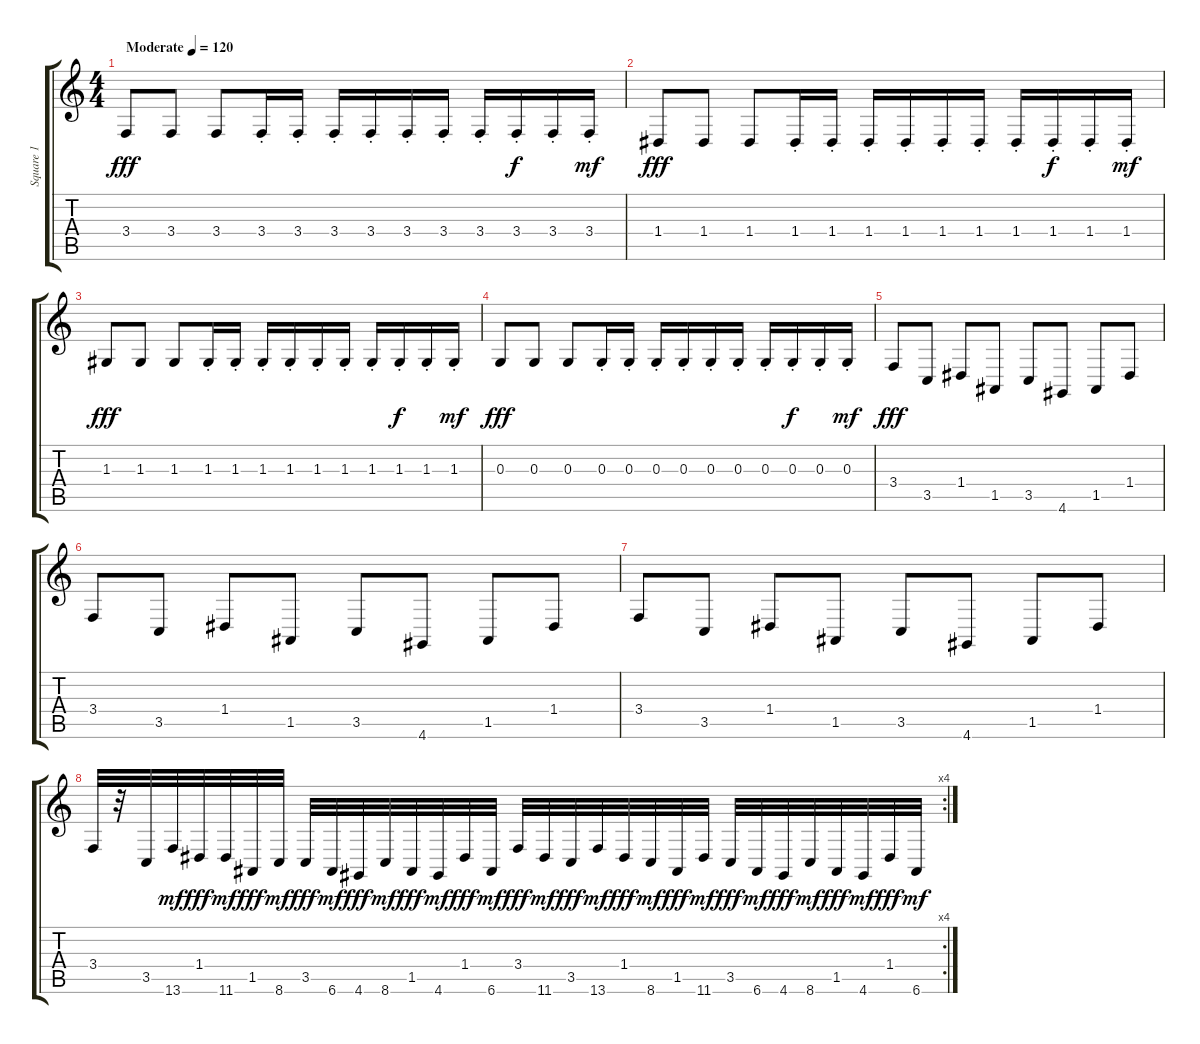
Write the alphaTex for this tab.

\track ("Square 1" "Square 1") {instrument lead1square}
\staff {score tabs}
\tuning (E4 B3 G3 D3 A2 E2) {hide}
\ts (4 4)
\tempo (120 "Moderate")
\clef g2
\ks c
3.4.8{dy fff instrument lead1square} 3.4.8 3.4.8 3.4{st}.16 3.4{st}.16 3.4{st}.16 3.4{st}.16 3.4{st}.16 3.4{st}.16 3.4{st}.16 3.4{st}.16{dy f} 3.4{st}.16 3.4{st}.16{dy mf} |
1.4.8{dy fff} 1.4.8 1.4.8 1.4{st}.16 1.4{st}.16 1.4{st}.16 1.4{st}.16 1.4{st}.16 1.4{st}.16 1.4{st}.16 1.4{st}.16{dy f} 1.4{st}.16 1.4{st}.16{dy mf} |
1.3.8{dy fff} 1.3.8 1.3.8 1.3{st}.16 1.3{st}.16 1.3{st}.16 1.3{st}.16 1.3{st}.16 1.3{st}.16 1.3{st}.16 1.3{st}.16{dy f} 1.3{st}.16 1.3{st}.16{dy mf} |
0.3.8{dy fff} 0.3.8 0.3.8 0.3{st}.16 0.3{st}.16 0.3{st}.16 0.3{st}.16 0.3{st}.16 0.3{st}.16 0.3{st}.16 0.3{st}.16{dy f} 0.3{st}.16 0.3{st}.16{dy mf} |
3.4.8{dy fff} 3.5.8 1.4.8 1.5.8 3.5.8 4.6.8 1.5.8 1.4.8 |
3.4.8 3.5.8 1.4.8 1.5.8 3.5.8 4.6.8 1.5.8 1.4.8 |
3.4.8 3.5.8 1.4.8 1.5.8 3.5.8 4.6.8 1.5.8 1.4.8 |
\rc 4
3.4.32 r.32 3.5.32 13.6.32{dy mf} 1.4.32{dy fff} 11.6.32{dy mf} 1.5.32{dy fff} 8.6.32{dy mf} 3.5.32{dy fff} 6.6.32{dy mf} 4.6.32{dy fff} 8.6.32{dy mf} 1.5.32{dy fff} 4.6.32{dy mf} 1.4.32{dy fff} 6.6.32{dy mf} 3.4.32{dy fff} 11.6.32{dy mf} 3.5.32{dy fff} 13.6.32{dy mf} 1.4.32{dy fff} 8.6.32{dy mf} 1.5.32{dy fff} 11.6.32{dy mf} 3.5.32{dy fff} 6.6.32{dy mf} 4.6.32{dy fff} 8.6.32{dy mf} 1.5.32{dy fff} 4.6.32{dy mf} 1.4.32{dy fff} 6.6.32{dy mf}
